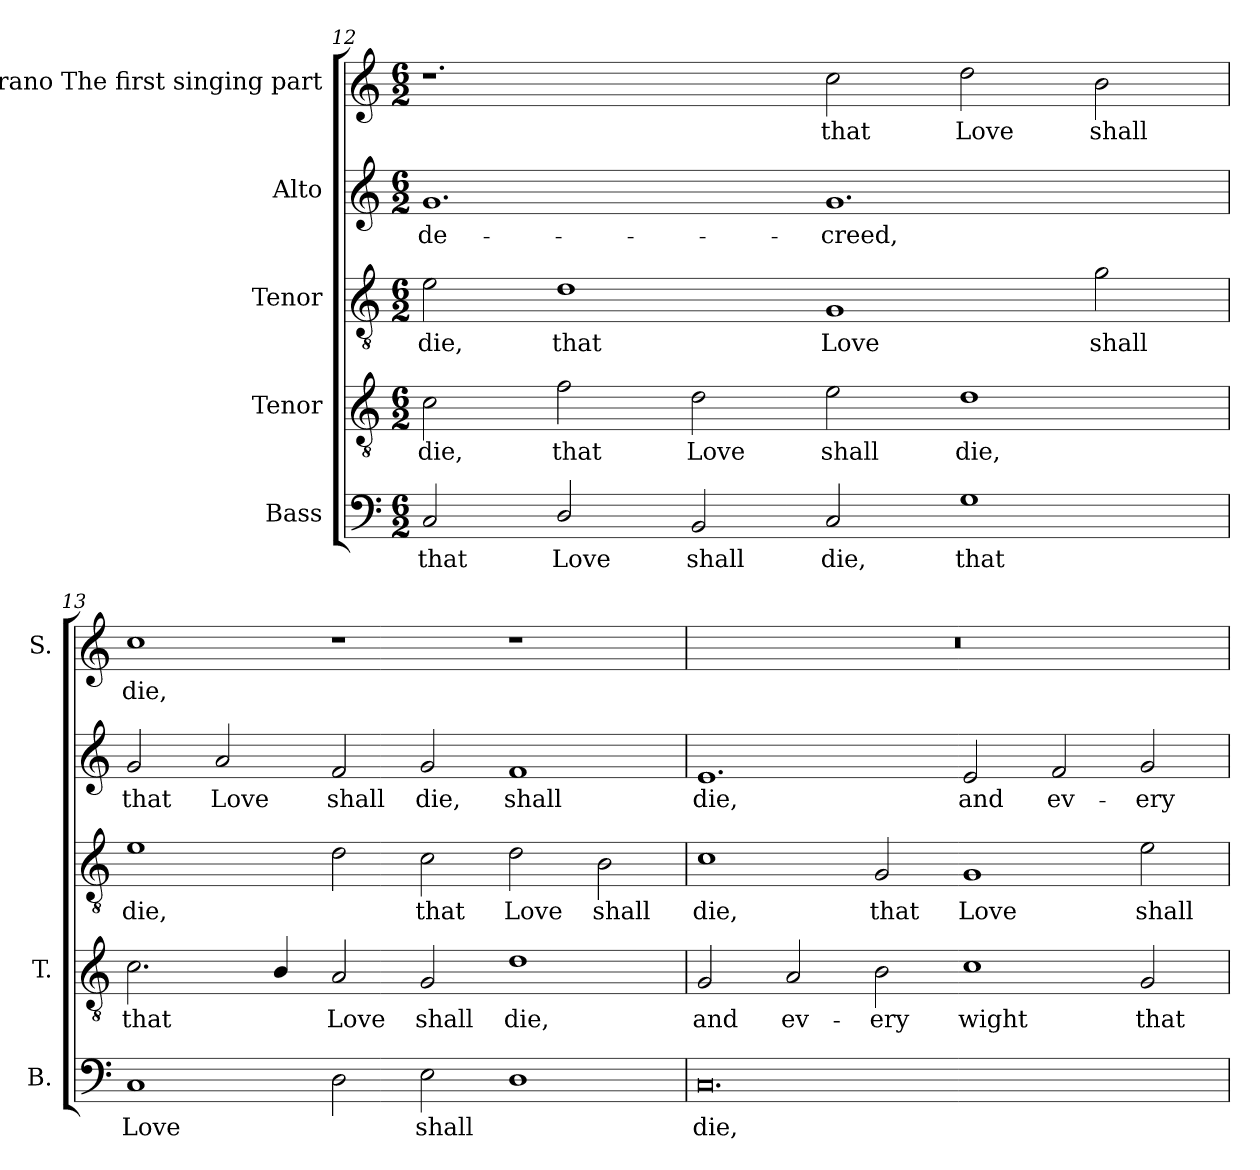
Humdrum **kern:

**kern	**text	**kern	**text	**kern	**text	**kern	**text	**kern	**text
*part5	*part5	*part4	*part4	*part3	*part3	*part2	*part2	*part1	*part1
*staff5	*staff5	*staff4	*staff4	*staff3	*staff3	*staff2	*staff2	*staff1	*staff1
*I"Bass	*	*I"Tenor	*	*I"Tenor	*	*I"Alto	*	*I"Soprano The first singing part	*
*I'B.	*	*I'T.	*	*	*	*	*	*I'S.	*
!!LO:PB:g=z
*clefF4	*	*clefGv2	*	*clefGv2	*	*clefG2	*	*clefG2	*
*	*	*ITrd7c12	*	*ITrd7c12	*	*ITrd7c12	*	*	*
*k[]	*	*k[]	*	*k[]	*	*k[]	*	*k[]	*
*C:	*	*C:	*	*C:	*	*C:	*	*C:	*
*M6/2	*	*M6/2	*	*M6/2	*	*M6/2	*	*M6/2	*
=12	=12	=12	=12	=12	=12	=12	=12	=12	=12
!	!LO:LY:b:color=#000000	!	!	!	!	!	!	!	!
!	!	!	!LO:LY:b:color=#000000	!	!	!	!	!	!
!	!	!	!	!	!LO:LY:b:color=#000000	!	!	!	!
!	!	!	!	!	!	!	!LO:LY:b:color=#000000	!	!
2Ci/	that	2Ci\	die,	2Ei\	die,	1.Gi	de-	1.r	.
!	!LO:LY:b:color=#000000	!	!	!	!	!	!	!	!
!	!	!	!LO:LY:b:color=#000000	!	!	!	!	!	!
!	!	!	!	!	!LO:LY:b:color=#000000	!	!	!	!
2Di/	Love	2Fi\	that	1Di	that	.	.	.	.
!	!LO:LY:b:color=#000000	!	!	!	!	!	!	!	!
!	!	!	!LO:LY:b:color=#000000	!	!	!	!	!	!
2BBi/	shall	2Di\	Love	.	.	.	.	.	.
!	!LO:LY:b:color=#000000	!	!	!	!	!	!	!	!
!	!	!	!LO:LY:b:color=#000000	!	!	!	!	!	!
!	!	!	!	!	!LO:LY:b:color=#000000	!	!	!	!
!	!	!	!	!	!	!	!LO:LY:b:color=#000000	!	!
!	!	!	!	!	!	!	!	!	!LO:LY:b:color=#000000
2Ci/	die,	2Ei\	shall	1GGi	Love	1.Gi	-creed,	2cci\	that
!	!LO:LY:b:color=#000000	!	!	!	!	!	!	!	!
!	!	!	!LO:LY:b:color=#000000	!	!	!	!	!	!
!	!	!	!	!	!	!	!	!	!LO:LY:b:color=#000000
1Gi	that	1Di	die,	.	.	.	.	2ddi\	Love
!	!	!	!	!	!LO:LY:b:color=#000000	!	!	!	!
!	!	!	!	!	!	!	!	!	!LO:LY:b:color=#000000
.	.	.	.	2Gi\	shall	.	.	2bi\	shall
=13	=13	=13	=13	=13	=13	=13	=13	=13	=13
!	!LO:LY:b:color=#000000	!	!	!	!	!	!	!	!
!	!	!	!LO:LY:b:color=#000000	!	!	!	!	!	!
!	!	!	!	!	!LO:LY:b:color=#000000	!	!	!	!
!	!	!	!	!	!	!	!LO:LY:b:color=#000000	!	!
!	!	!	!	!	!	!	!	!	!LO:LY:b:color=#000000
1Ci	Love	2.Ci\	that	1Ei	die,	2Gi/	that	1cci	die,
!	!	!	!	!	!	!	!LO:LY:b:color=#000000	!	!
.	.	.	.	.	.	2Ai/	Love	.	.
.	.	4BBi/	.	.	.	.	.	.	.
!	!	!	!LO:LY:b:color=#000000	!	!	!	!	!	!
!	!	!	!	!	!	!	!LO:LY:b:color=#000000	!	!
2Di\	.	2AAi/	Love	2Di\	.	2Fi/	shall	1r	.
!	!LO:LY:b:color=#000000	!	!	!	!	!	!	!	!
!	!	!	!LO:LY:b:color=#000000	!	!	!	!	!	!
!	!	!	!	!	!LO:LY:b:color=#000000	!	!	!	!
!	!	!	!	!	!	!	!LO:LY:b:color=#000000	!	!
2Ei\	shall	2GGi/	shall	2Ci\	that	2Gi/	die,	.	.
!	!	!	!LO:LY:b:color=#000000	!	!	!	!	!	!
!	!	!	!	!	!LO:LY:b:color=#000000	!	!	!	!
!	!	!	!	!	!	!	!LO:LY:b:color=#000000	!	!
1Di	.	1Di	die,	2Di\	Love	1Fi	shall	1r	.
!	!	!	!	!	!LO:LY:b:color=#000000	!	!	!	!
.	.	.	.	2BBi\	shall	.	.	.	.
=14	=14	=14	=14	=14	=14	=14	=14	=14	=14
!	!LO:LY:b:color=#000000	!	!	!	!	!	!	!	!
!	!	!	!LO:LY:b:color=#000000	!	!	!	!	!	!
!	!	!	!	!	!LO:LY:b:color=#000000	!	!	!	!
!	!	!	!	!	!	!	!LO:LY:b:color=#000000	!LO:N:vis=1	!
0.Ci	die,	2GGi/	and	1Ci	die,	1.Ei	die,	0.r	.
!	!	!	!LO:LY:b:color=#000000	!	!	!	!	!	!
.	.	2AAi/	ev-	.	.	.	.	.	.
!	!	!	!LO:LY:b:color=#000000	!	!	!	!	!	!
!	!	!	!	!	!LO:LY:b:color=#000000	!	!	!	!
.	.	2BBi\	-ery	2GGi/	that	.	.	.	.
!	!	!	!LO:LY:b:color=#000000	!	!	!	!	!	!
!	!	!	!	!	!LO:LY:b:color=#000000	!	!	!	!
!	!	!	!	!	!	!	!LO:LY:b:color=#000000	!	!
.	.	1Ci	wight	1GGi	Love	2Ei/	and	.	.
!	!	!	!	!	!	!	!LO:LY:b:color=#000000	!	!
.	.	.	.	.	.	2Fi/	ev-	.	.
!	!	!	!LO:LY:b:color=#000000	!	!	!	!	!	!
!	!	!	!	!	!LO:LY:b:color=#000000	!	!	!	!
!	!	!	!	!	!	!	!LO:LY:b:color=#000000	!	!
.	.	2GGi/	that	2Ei\	shall	2Gi/	-ery	.	.
=	=	=	=	=	=	=	=	=	=
*-	*-	*-	*-	*-	*-	*-	*-	*-	*-
